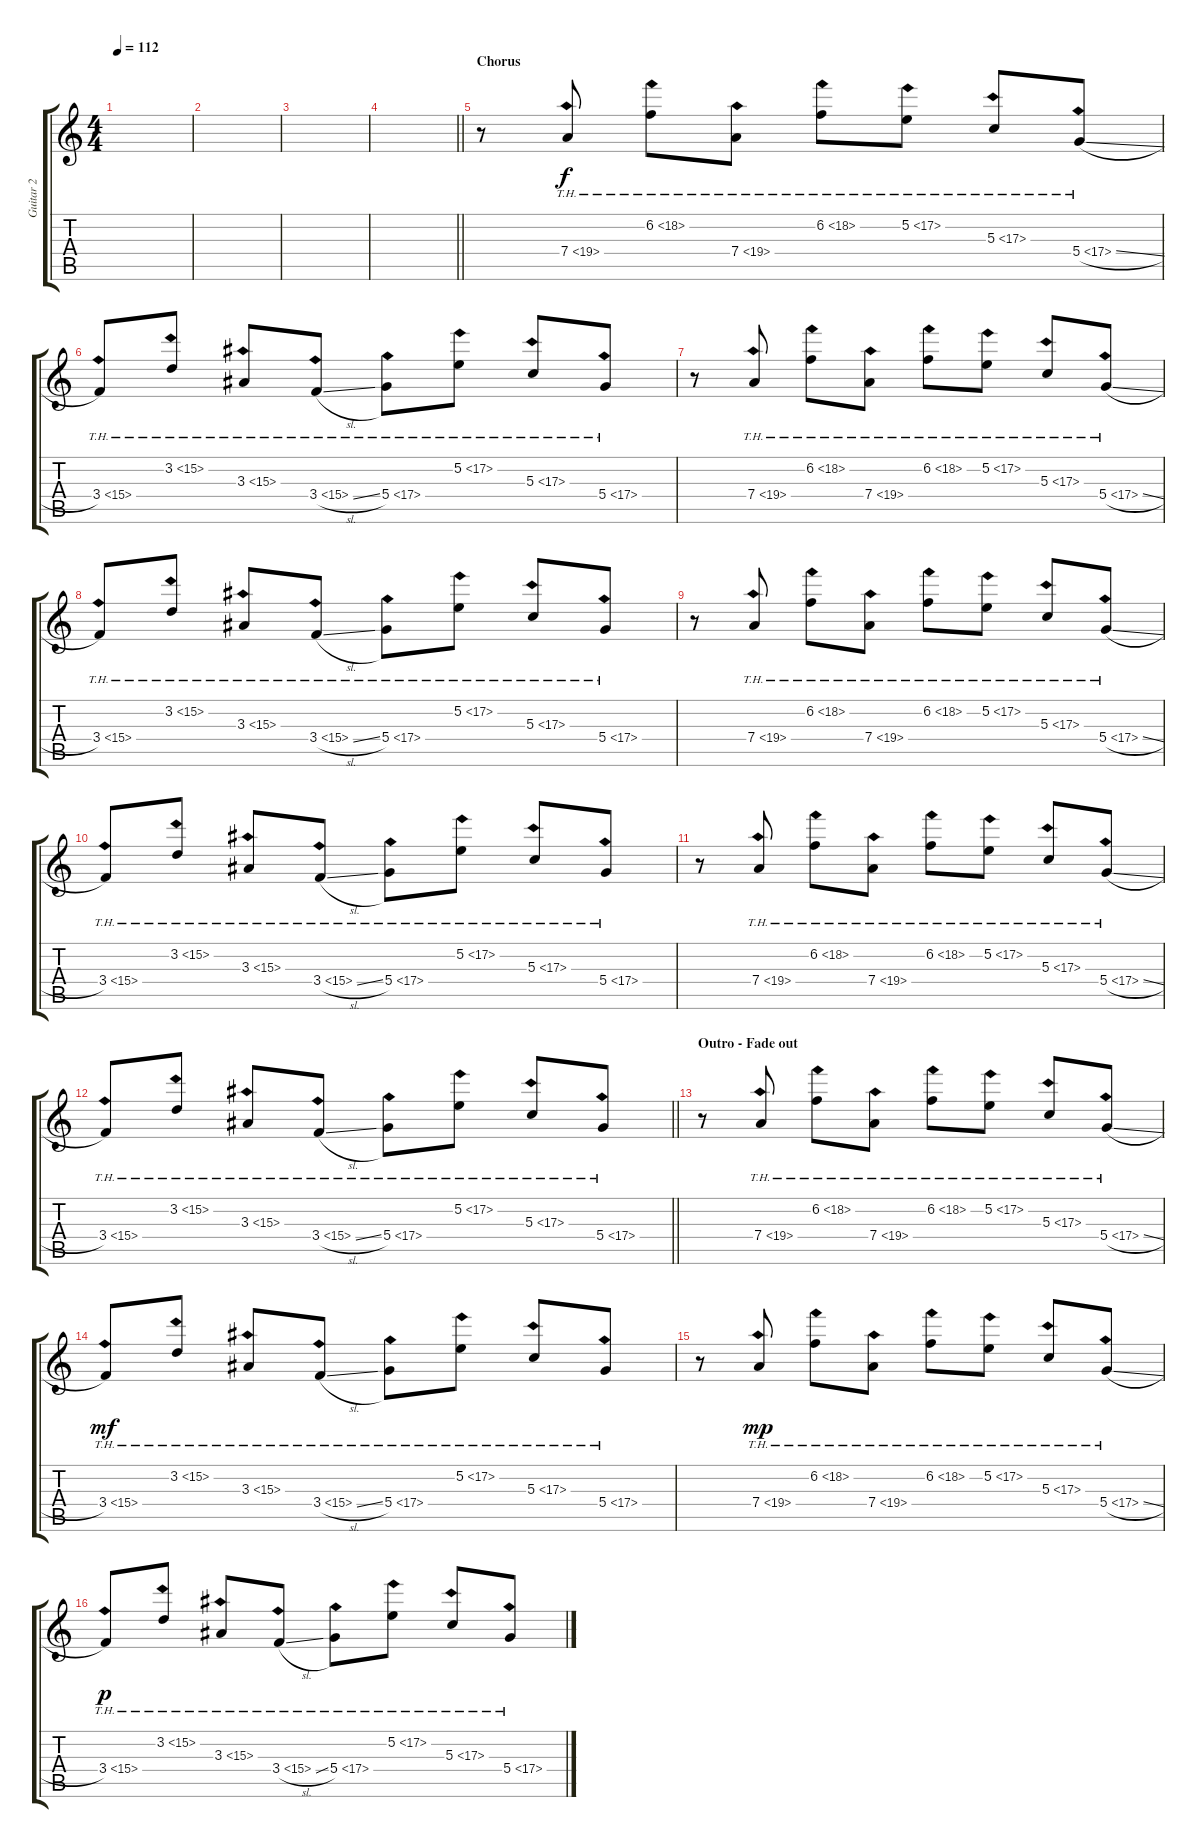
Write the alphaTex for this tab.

\track ("Guitar 2" "Guitar 2") {instrument electricguitarmuted}
\staff {score tabs}
\tuning (E4 B3 G3 D3 A2 E2) {hide}
\ts (4 4)
\tempo 112
\clef g2
\ks c
|
|
|
\barLineRight lightlight
|
\section ("" "Chorus")
r.8 7.4{th 12}.8 6.2{th 12}.8 7.4{th 12}.8 6.2{th 12}.8 5.2{th 12}.8 5.3{th 12}.8 5.4{th 12 sl}.8 |
3.4{th 12}.8 3.2{th 12}.8 3.3{th 12}.8 3.4{th 12 sl}.8 5.4{th 12}.8 5.2{th 12}.8 5.3{th 12}.8 5.4{th 12}.8 |
r.8 7.4{th 12}.8 6.2{th 12}.8 7.4{th 12}.8 6.2{th 12}.8 5.2{th 12}.8 5.3{th 12}.8 5.4{th 12 sl}.8 |
3.4{th 12}.8 3.2{th 12}.8 3.3{th 12}.8 3.4{th 12 sl}.8 5.4{th 12}.8 5.2{th 12}.8 5.3{th 12}.8 5.4{th 12}.8 |
r.8 7.4{th 12}.8 6.2{th 12}.8 7.4{th 12}.8 6.2{th 12}.8 5.2{th 12}.8 5.3{th 12}.8 5.4{th 12 sl}.8 |
3.4{th 12}.8 3.2{th 12}.8 3.3{th 12}.8 3.4{th 12 sl}.8 5.4{th 12}.8 5.2{th 12}.8 5.3{th 12}.8 5.4{th 12}.8 |
r.8 7.4{th 12}.8 6.2{th 12}.8 7.4{th 12}.8 6.2{th 12}.8 5.2{th 12}.8 5.3{th 12}.8 5.4{th 12 sl}.8 |
\barLineRight lightlight
3.4{th 12}.8 3.2{th 12}.8 3.3{th 12}.8 3.4{th 12 sl}.8 5.4{th 12}.8 5.2{th 12}.8 5.3{th 12}.8 5.4{th 12}.8 |
\section ("" "Outro - Fade out")
r.8 7.4{th 12}.8 6.2{th 12}.8 7.4{th 12}.8 6.2{th 12}.8 5.2{th 12}.8 5.3{th 12}.8 5.4{th 12 sl}.8 |
3.4{th 12}.8{dy mf} 3.2{th 12}.8 3.3{th 12}.8 3.4{th 12 sl}.8 5.4{th 12}.8 5.2{th 12}.8 5.3{th 12}.8 5.4{th 12}.8 |
r.8 7.4{th 12}.8{dy mp} 6.2{th 12}.8 7.4{th 12}.8 6.2{th 12}.8 5.2{th 12}.8 5.3{th 12}.8 5.4{th 12 sl}.8 |
3.4{th 12}.8{dy p} 3.2{th 12}.8 3.3{th 12}.8 3.4{th 12 sl}.8 5.4{th 12}.8 5.2{th 12}.8 5.3{th 12}.8 5.4{th 12}.8
